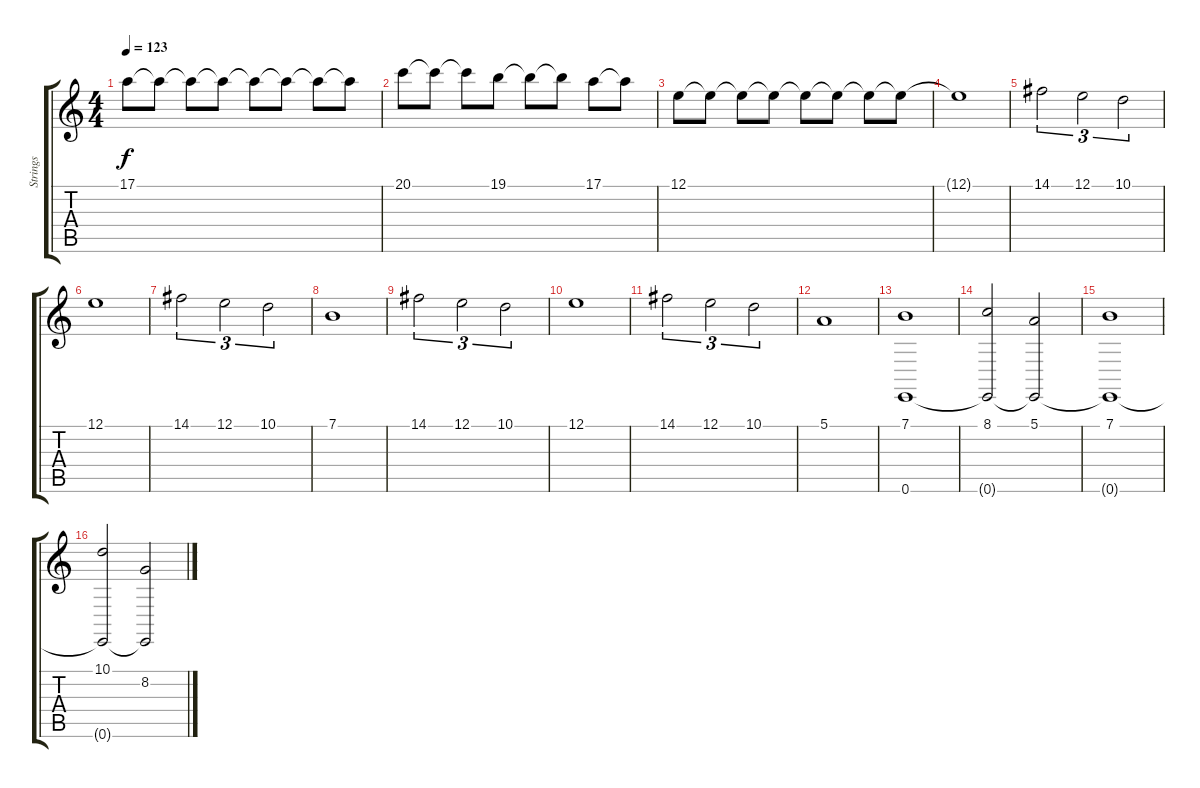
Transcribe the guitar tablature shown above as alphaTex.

\track ("Strings" "Strings") {instrument synthstrings2}
\staff {score tabs}
\tuning (E4 B3 G3 D3 A2 E2) {hide}
\ts (4 4)
\tempo 123
\clef g2
\ks c
17.1.8{dy f} 17.1{t}.8 17.1{t}.8 17.1{t}.8 17.1{t}.8 17.1{t}.8 17.1{t}.8 17.1{t}.8 |
20.1.8 20.1{t}.8 20.1{t}.8 19.1.8 19.1{t}.8 19.1{t}.8 17.1.8 17.1{t}.8 |
12.1.8 12.1{t}.8 12.1{t}.8 12.1{t}.8 12.1{t}.8 12.1{t}.8 12.1{t}.8 12.1{t}.8 |
12.1{t}.1 |
14.1.2{tu (3 2)} 12.1.2{tu (3 2)} 10.1.2{tu (3 2)} |
12.1.1 |
14.1.2{tu (3 2)} 12.1.2{tu (3 2)} 10.1.2{tu (3 2)} |
7.1.1 |
14.1.2{tu (3 2)} 12.1.2{tu (3 2)} 10.1.2{tu (3 2)} |
12.1.1 |
14.1.2{tu (3 2)} 12.1.2{tu (3 2)} 10.1.2{tu (3 2)} |
5.1.1 |
(7.1 0.6).1 |
(8.1 0.6{t}).2 (5.1 0.6{t}).2 |
(7.1 0.6{t}).1 |
(10.1 0.6{t}).2 (8.2 0.6{t}).2
